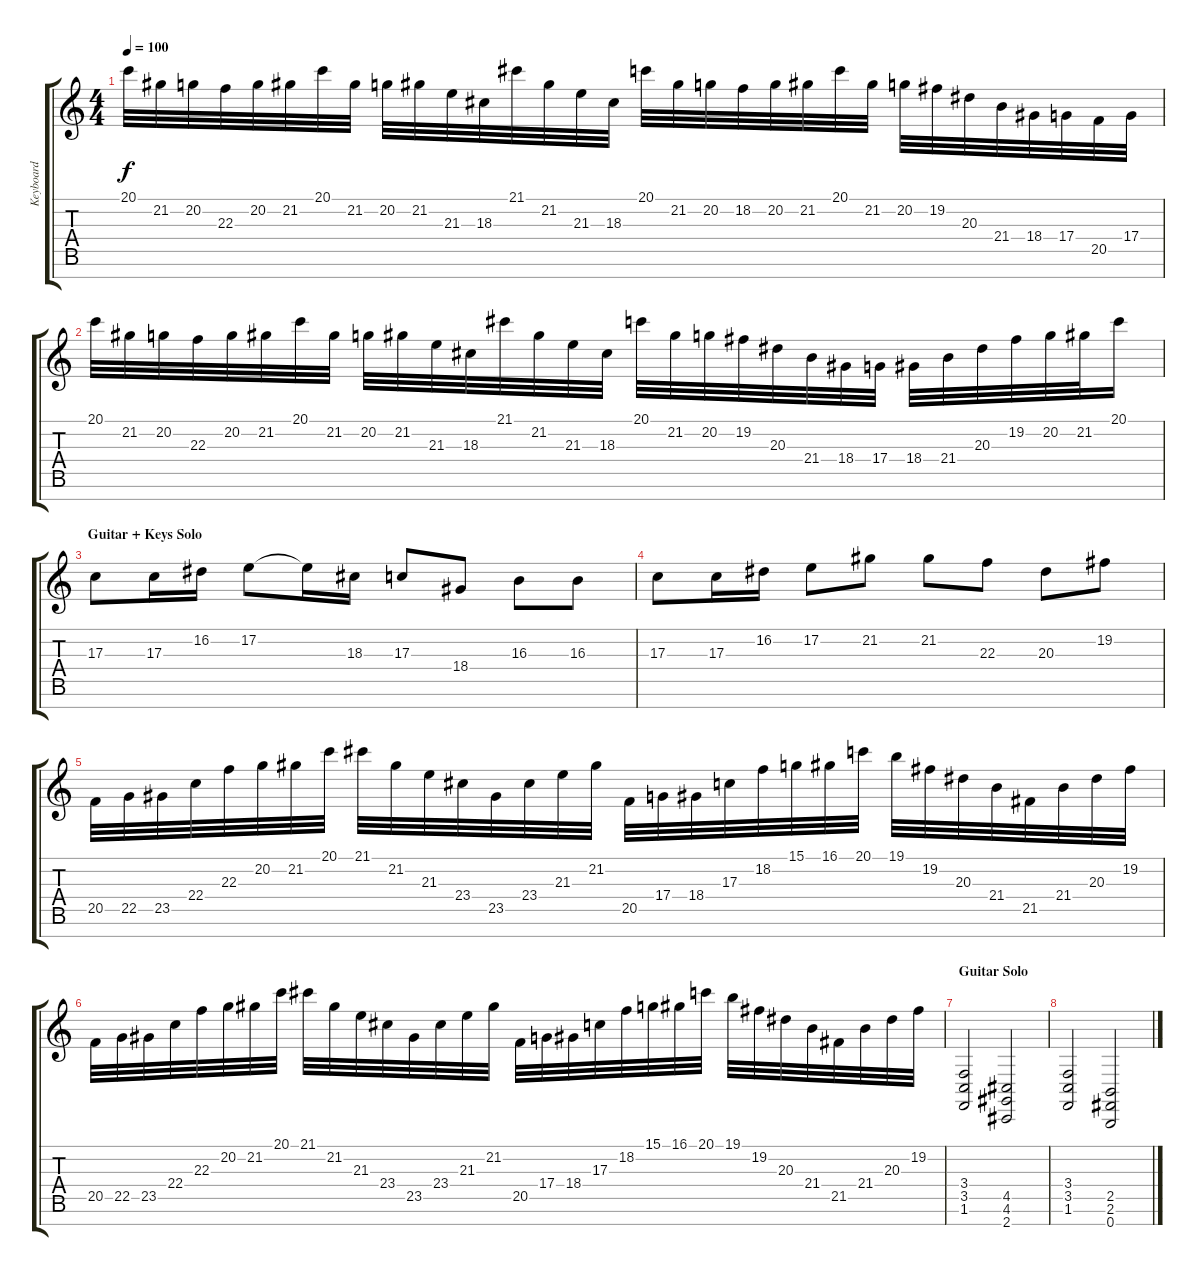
\track ("Keyboard" "Keyboard") {instrument stringensemble1}
\staff {score tabs}
\tuning (E4 B3 G3 D3 A2 E2 B1) {hide}
\ts (4 4)
\tempo 100
\clef g2
\ks c
20.1.32{dy f} 21.2.32 20.2.32 22.3.32 20.2.32 21.2.32 20.1.32 21.2.32 20.2.32 21.2.32 21.3.32 18.3.32 21.1.32 21.2.32 21.3.32 18.3.32 20.1.32 21.2.32 20.2.32 18.2.32 20.2.32 21.2.32 20.1.32 21.2.32 20.2.32 19.2.32 20.3.32 21.4.32 18.4.32 17.4.32 20.5.32 17.4.32 |
20.1.32 21.2.32 20.2.32 22.3.32 20.2.32 21.2.32 20.1.32 21.2.32 20.2.32 21.2.32 21.3.32 18.3.32 21.1.32 21.2.32 21.3.32 18.3.32 20.1.32 21.2.32 20.2.32 19.2.32 20.3.32 21.4.32 18.4.32 17.4.32 18.4.32 21.4.32 20.3.32 19.2.32 20.2.32 21.2.32 20.1.16 |
\section ("" "Guitar + Keys Solo")
17.3.8{instrument lead1square} 17.3.16 16.2.16 17.2.8 17.2{t}.16 18.3.16 17.3.8 18.4.8 16.3.8 16.3.8 |
17.3.8 17.3.16 16.2.16 17.2.8 21.2.8 21.2.8 22.3.8 20.3.8 19.2.8 |
20.5.32 22.5.32 23.5.32 22.4.32 22.3.32 20.2.32 21.2.32 20.1.32 21.1.32 21.2.32 21.3.32 23.4.32 23.5.32 23.4.32 21.3.32 21.2.32 20.5.32 17.4.32 18.4.32 17.3.32 18.2.32 15.1.32 16.1.32 20.1.32 19.1.32 19.2.32 20.3.32 21.4.32 21.5.32 21.4.32 20.3.32 19.2.32 |
20.5.32 22.5.32 23.5.32 22.4.32 22.3.32 20.2.32 21.2.32 20.1.32 21.1.32 21.2.32 21.3.32 23.4.32 23.5.32 23.4.32 21.3.32 21.2.32 20.5.32 17.4.32 18.4.32 17.3.32 18.2.32 15.1.32 16.1.32 20.1.32 19.1.32 19.2.32 20.3.32 21.4.32 21.5.32 21.4.32 20.3.32 19.2.32 |
\section ("" "Guitar Solo")
(3.4 3.5 1.6).2{volume 13 instrument stringensemble1} (4.5 4.6 2.7).2 |
(3.4 3.5 1.6).2 (2.5 2.6 0.7).2
